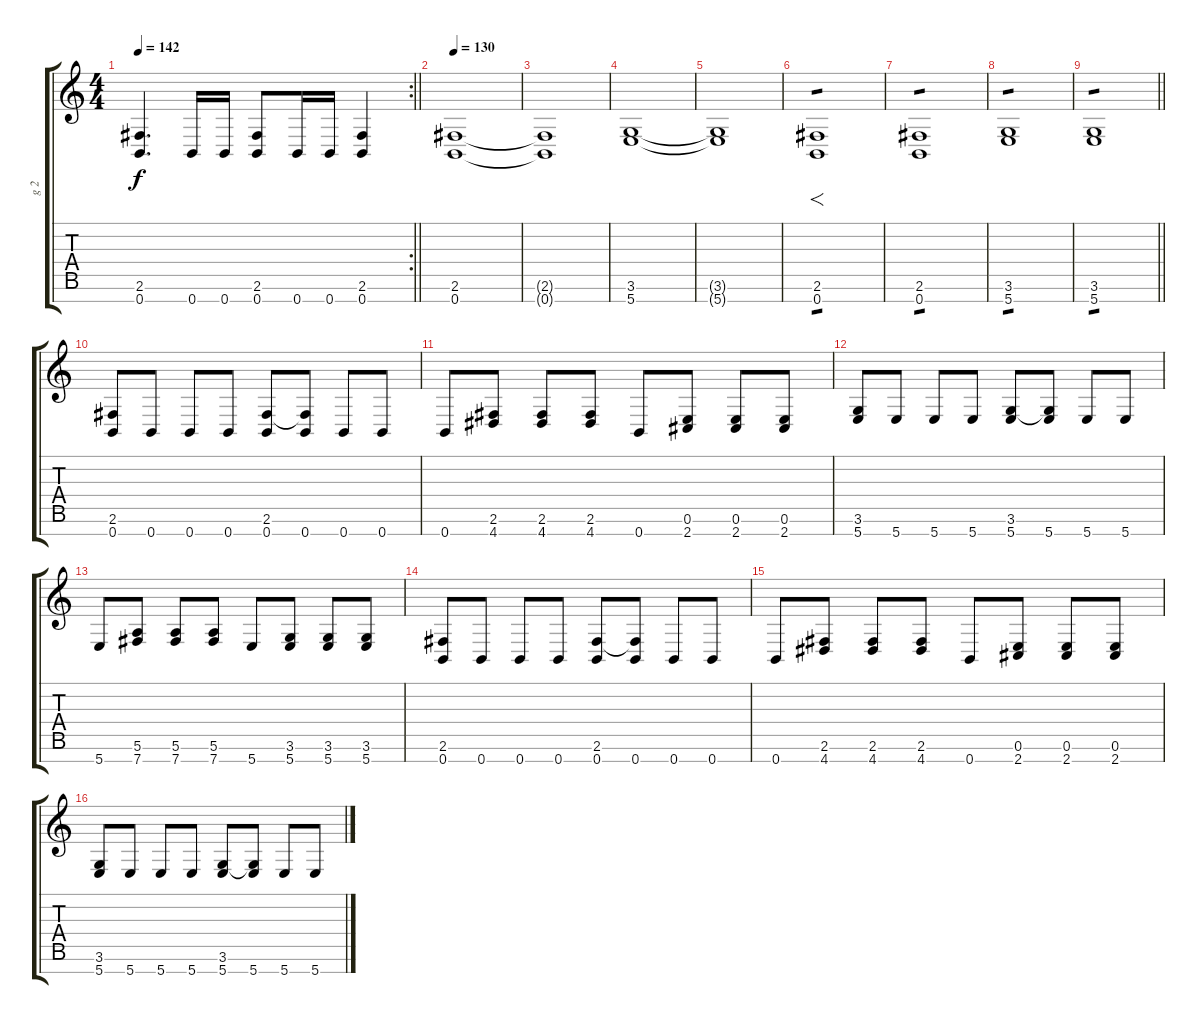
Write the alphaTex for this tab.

\track ("g 2" "g 2") {instrument distortionguitar}
\staff {score tabs}
\tuning (E4 B3 G3 D3 A2 E2 B1) {hide}
\rc 2
\ts (4 4)
\tempo 142
\clef g2
\barLineRight lightlight
\ks c
(2.6 0.7).4{d dy f} 0.7.16 0.7.16 (2.6 0.7).8 0.7.16 0.7.16 (2.6 0.7).4 |
\section ("" "")
\tempo 130
(2.6 0.7).1{balance 0} |
(2.6{t} 0.7{t}).1 |
(3.6 5.7).1 |
(3.6{t} 5.7{t}).1 |
(2.6 0.7).1{f tp 1} |
(2.6 0.7).1{tp 1} |
(3.6 5.7).1{tp 1} |
\barLineRight lightlight
(3.6 5.7).1{tp 1} |
\section ("" "")
(2.6 0.7).8{balance 8} 0.7.8 0.7.8 0.7.8 (2.6 0.7).8 (2.6{t} 0.7).8 0.7.8 0.7.8 |
0.7.8 (2.6 4.7).8 (2.6 4.7).8 (2.6 4.7).8 0.7.8 (0.6 2.7).8 (0.6 2.7).8 (0.6 2.7).8 |
(3.6 5.7).8 5.7.8 5.7.8 5.7.8 (3.6 5.7).8 (3.6{t} 5.7).8 5.7.8 5.7.8 |
5.7.8 (5.6 7.7).8 (5.6 7.7).8 (5.6 7.7).8 5.7.8 (3.6 5.7).8 (3.6 5.7).8 (3.6 5.7).8 |
(2.6 0.7).8 0.7.8 0.7.8 0.7.8 (2.6 0.7).8 (2.6{t} 0.7).8 0.7.8 0.7.8 |
0.7.8 (2.6 4.7).8 (2.6 4.7).8 (2.6 4.7).8 0.7.8 (0.6 2.7).8 (0.6 2.7).8 (0.6 2.7).8 |
(3.6 5.7).8 5.7.8 5.7.8 5.7.8 (3.6 5.7).8 (3.6{t} 5.7).8 5.7.8 5.7.8
